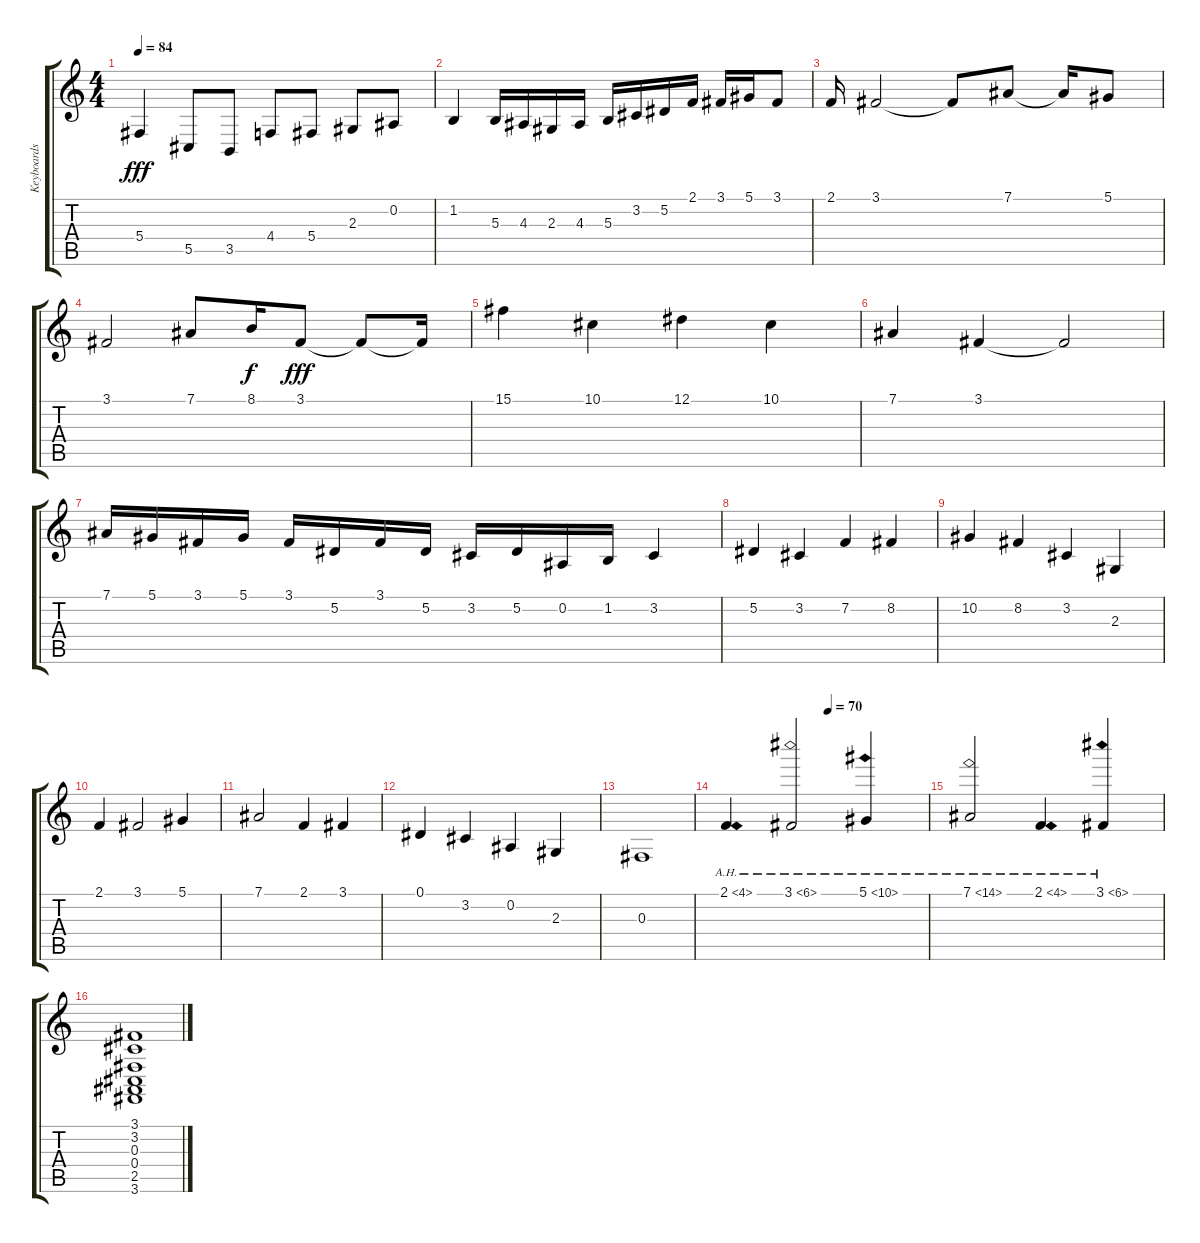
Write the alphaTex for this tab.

\track ("Keyboards" "Keyboards") {instrument synthstrings1}
\staff {score tabs}
\tuning (Eb4 Bb3 Gb3 Db3 Ab2 Eb2) {hide}
\ts (4 4)
\tempo 84
\clef g2
\ks c
5.4.4{dy fff} 5.5.8 3.5.8 4.4.8 5.4.8 2.3.8 0.2.8 |
1.2.4 5.3.16 4.3.16 2.3.16 4.3.16 5.3.16 3.2.16 5.2.16 2.1.16 3.1.16 5.1.16 3.1.8 |
2.1.16 3.1.2 3.1{t}.8 7.1.8 7.1{t}.16 5.1.8 |
3.1.2 7.1.8 8.1.16{dy f} 3.1.8{dy fff} 3.1{t}.8 3.1{t}.16 |
15.1.4 10.1.4 12.1.4 10.1.4 |
7.1.4 3.1.4 3.1{t}.2 |
7.1.16 5.1.16 3.1.16 5.1.16 3.1.16 5.2.16 3.1.16 5.2.16 3.2.16 5.2.16 0.2.16 1.2.16 3.2.4 |
5.2.4 3.2.4 7.2.4 8.2.4 |
10.2.4 8.2.4 3.2.4 2.3.4 |
2.1.4 3.1.2 5.1.4 |
7.1.2 2.1.4 3.1.4 |
0.1.4 3.2.4 0.2.4 2.3.4 |
0.3.1 |
\tempo (70 0.5)
2.1{ah 2}.4 3.1{ah 3}.2 5.1{ah 5}.4 |
7.1{ah 7}.2 2.1{ah 2}.4 3.1{ah 3}.4 |
(3.1 3.2 0.3 0.4 2.5 3.6).1
